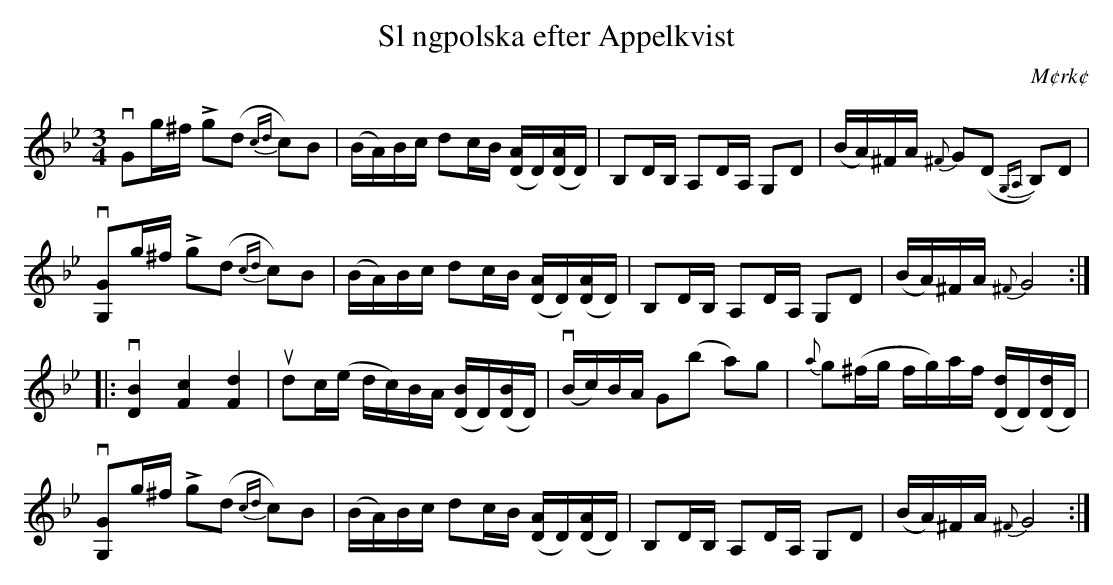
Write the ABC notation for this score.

X:1
T:Sl ngpolska efter Appelkvist
O:M¢rk¢
M:3/4
L:1/8
K:Gm
vGg/^f/ Lg(d {cd}c)B | (B/A/)B/c/ dc/B/ ([DA]/D/)([DA]/D/) | B,D/B,/ A,D/A,/ G,D | (B/A/)^F/A/ {^F}G(D {G,A,}B,)D |
v[G,G]g/^f/ Lg(d {cd}c)B | (B/A/)B/c/ dc/B/ ([DA]/D/)([DA]/D/) | B,D/B,/ A,D/A,/ G,D | (B/A/)^F/A/ {^F}G4 :|:
v[DB]2 [Fc]2 [Fd]2 | udc/(e/ d/c/)B/A/ ([DB]/D/)([DB]/D/) | v(B/c/)B/A/ G(b a)g | {a}g(^f/g/ f/g/)a/f/ ([Dd]/D/)([Dd]/D/) |
v[G,G]g/^f/ Lg(d {cd}c)B | (B/A/)B/c/ dc/B/ ([DA]/D/)([DA]/D/) | B,D/B,/ A,D/A,/ G,D | (B/A/)^F/A/ {^F}G4 :|
